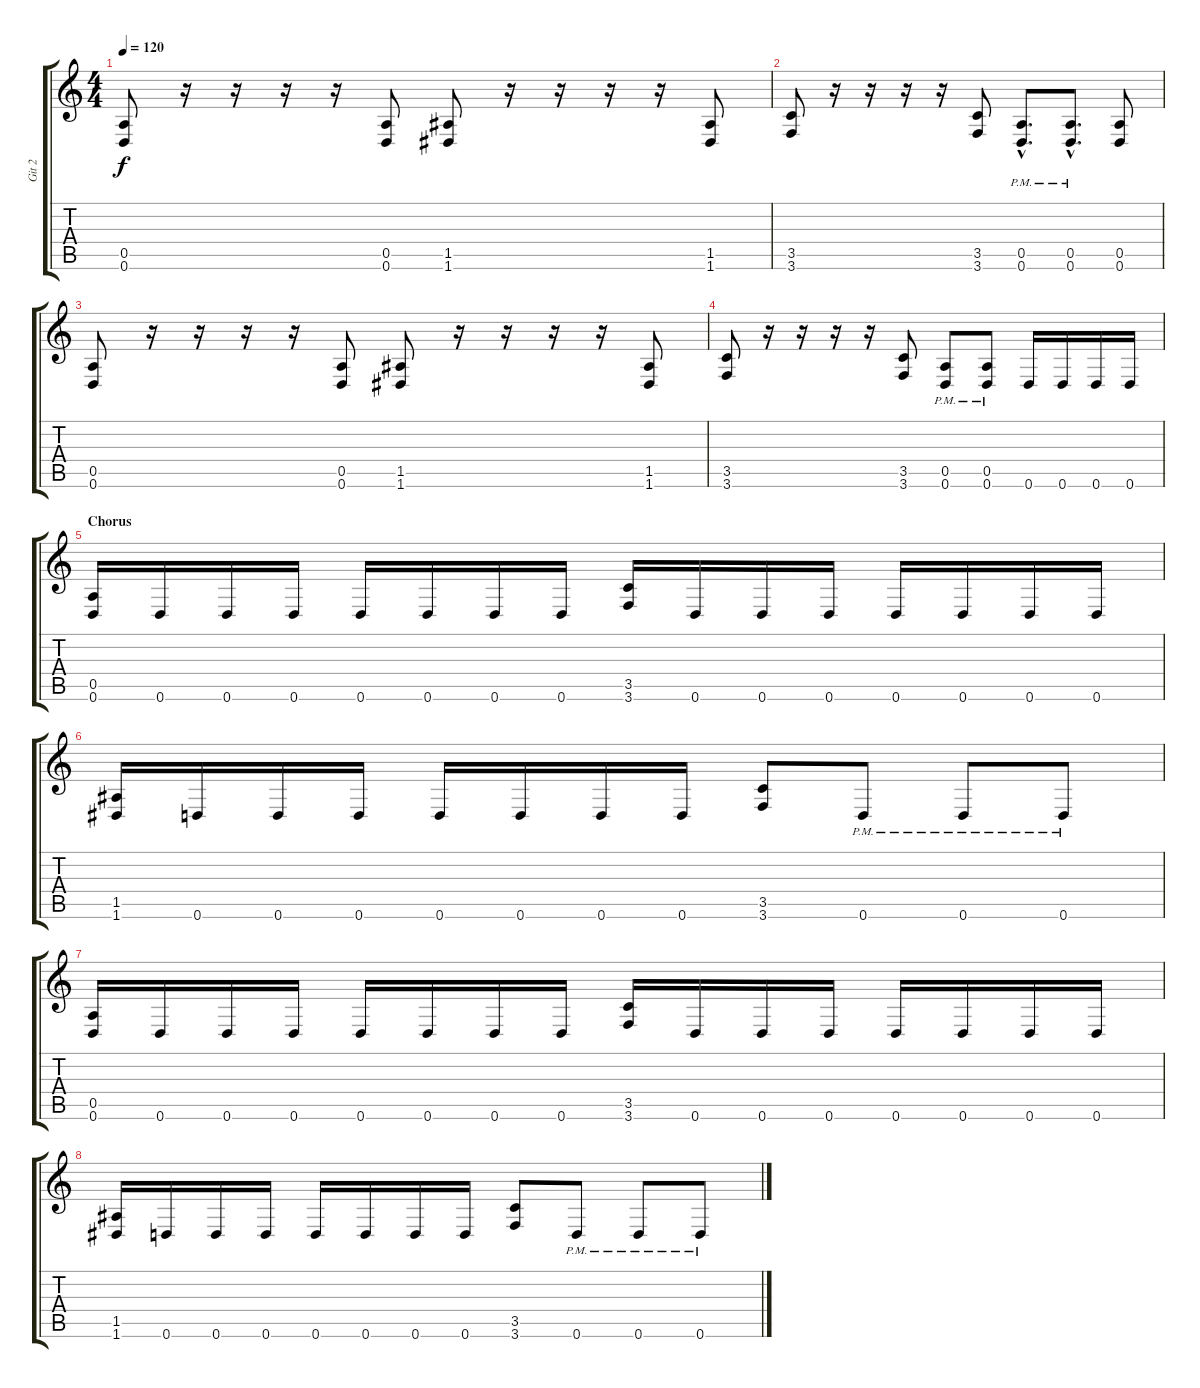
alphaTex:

\track ("Git 2" "Git 2") {instrument distortionguitar}
\staff {score tabs}
\tuning (E4 B3 G3 D3 A2 D2) {hide}
\ts (4 4)
\tempo 120
\clef g2
\ks c
(0.5 0.6).8{dy f} r.16 r.16 r.16 r.16 (0.5 0.6).8 (1.5 1.6).8 r.16 r.16 r.16 r.16 (1.5 1.6).8 |
(3.5 3.6).8 r.16 r.16 r.16 r.16 (3.5 3.6).8 (0.5{hac pm} 0.6{hac pm}).8{d} (0.5{hac pm} 0.6{hac pm}).8{d} (0.5 0.6).8 |
(0.5 0.6).8 r.16 r.16 r.16 r.16 (0.5 0.6).8 (1.5 1.6).8 r.16 r.16 r.16 r.16 (1.5 1.6).8 |
(3.5 3.6).8 r.16 r.16 r.16 r.16 (3.5 3.6).8 (0.5{pm} 0.6{pm}).8 (0.5{pm} 0.6{pm}).8 0.6.16 0.6.16 0.6.16 0.6.16 |
\section ("" "Chorus")
(0.5 0.6).16 0.6.16 0.6.16 0.6.16 0.6.16 0.6.16 0.6.16 0.6.16 (3.5 3.6).16 0.6.16 0.6.16 0.6.16 0.6.16 0.6.16 0.6.16 0.6.16 |
(1.5 1.6).16 0.6.16 0.6.16 0.6.16 0.6.16 0.6.16 0.6.16 0.6.16 (3.5 3.6).8 0.6{pm}.8 0.6{pm}.8 0.6{pm}.8 |
(0.5 0.6).16 0.6.16 0.6.16 0.6.16 0.6.16 0.6.16 0.6.16 0.6.16 (3.5 3.6).16 0.6.16 0.6.16 0.6.16 0.6.16 0.6.16 0.6.16 0.6.16 |
(1.5 1.6).16 0.6.16 0.6.16 0.6.16 0.6.16 0.6.16 0.6.16 0.6.16 (3.5 3.6).8 0.6{pm}.8 0.6{pm}.8 0.6{pm}.8
